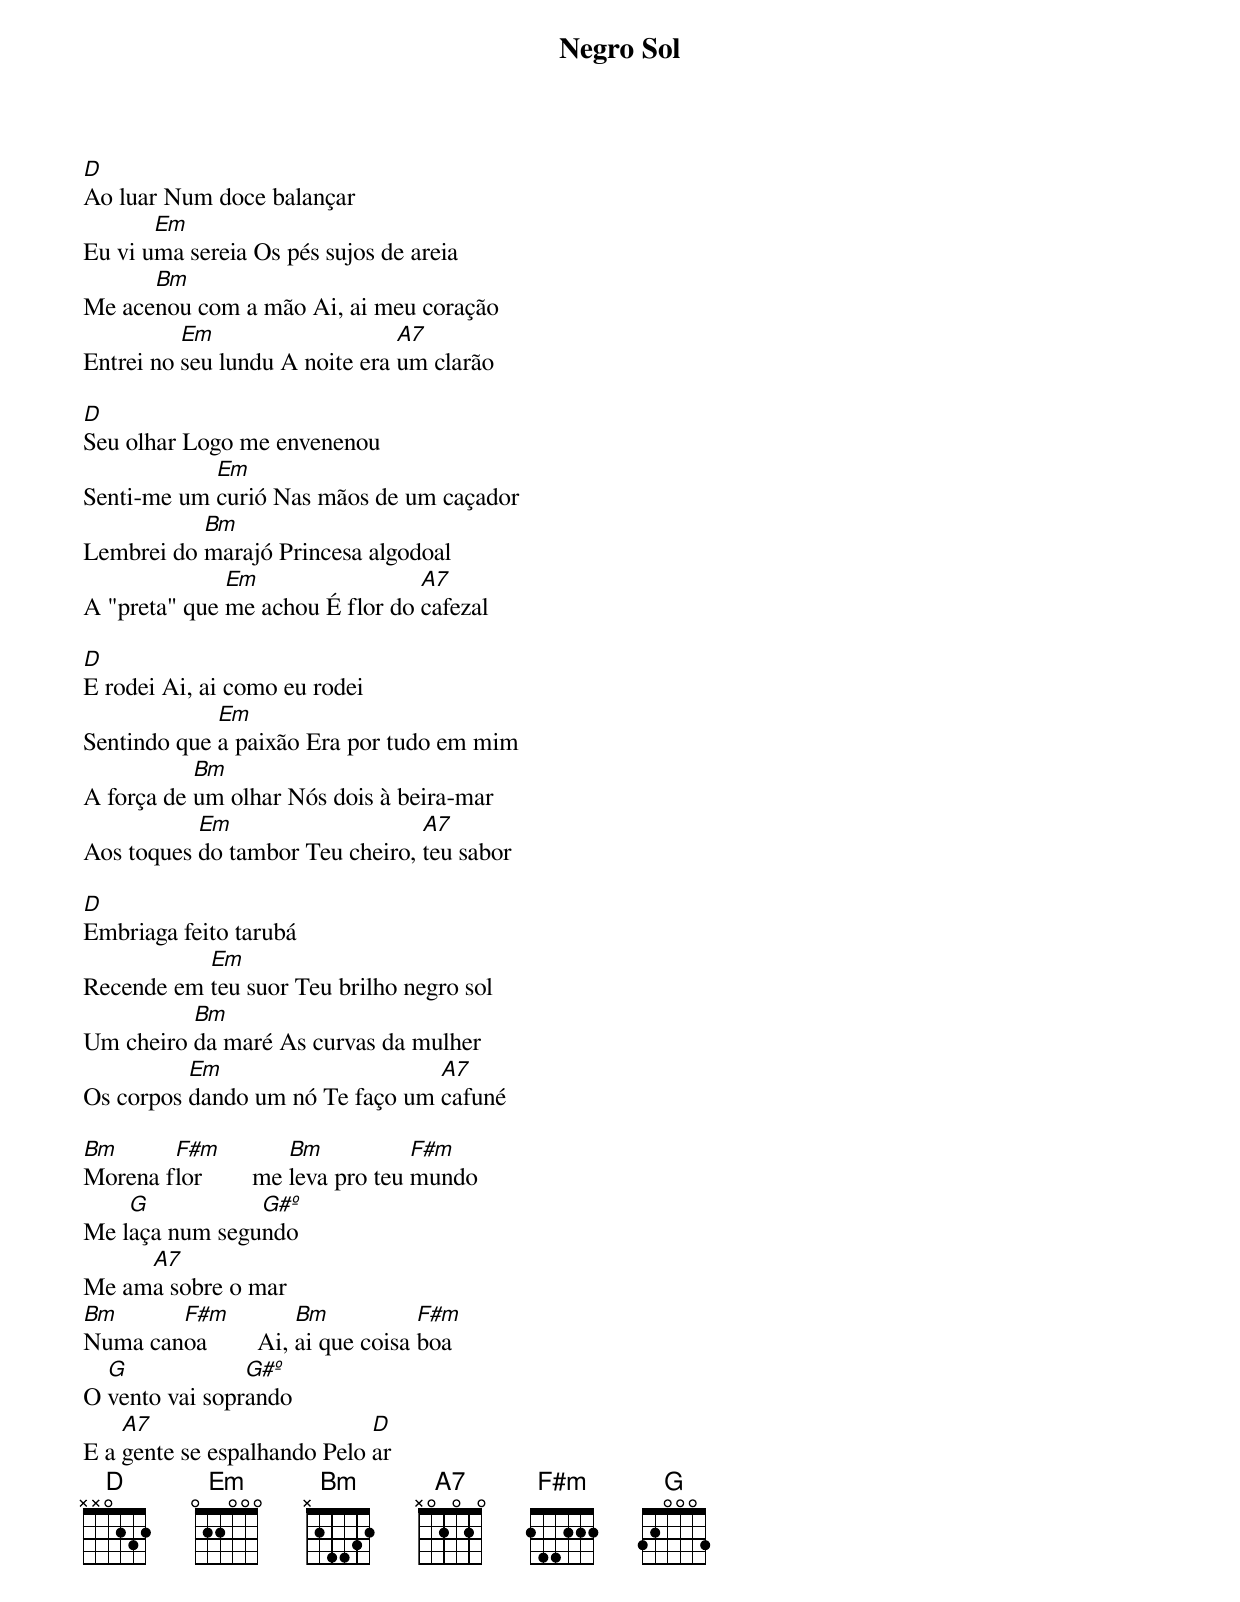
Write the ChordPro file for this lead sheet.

{title: Negro Sol}

[D]Ao luar Num doce balançar
Eu vi u[Em]ma sereia Os pés sujos de areia
Me ace[Bm]nou com a mão Ai, ai meu coração
Entrei no [Em]seu lundu A noite era [A7]um clarão

[D]Seu olhar Logo me envenenou
Senti-me um [Em]curió Nas mãos de um caçador
Lembrei do [Bm]marajó Princesa algodoal
A "preta" que [Em]me achou É flor do [A7]cafezal

[D]E rodei Ai, ai como eu rodei
Sentindo que [Em]a paixão Era por tudo em mim
A força de [Bm]um olhar Nós dois à beira-mar
Aos toques [Em]do tambor Teu cheiro, [A7]teu sabor

[D]Embriaga feito tarubá
Recende em [Em]teu suor Teu brilho negro sol
Um cheiro [Bm]da maré As curvas da mulher
Os corpos [Em]dando um nó Te faço um [A7]cafuné

[Bm]Morena f[F#m]lor        me [Bm]leva pro teu [F#m]mundo
Me l[G]aça num segu[G#º]ndo
Me am[A7]a sobre o mar
[Bm]Numa can[F#m]oa        Ai, [Bm]ai que coisa [F#m]boa
O [G]vento vai sopr[G#º]ando
E a [A7]gente se espalhando Pelo [D]ar
